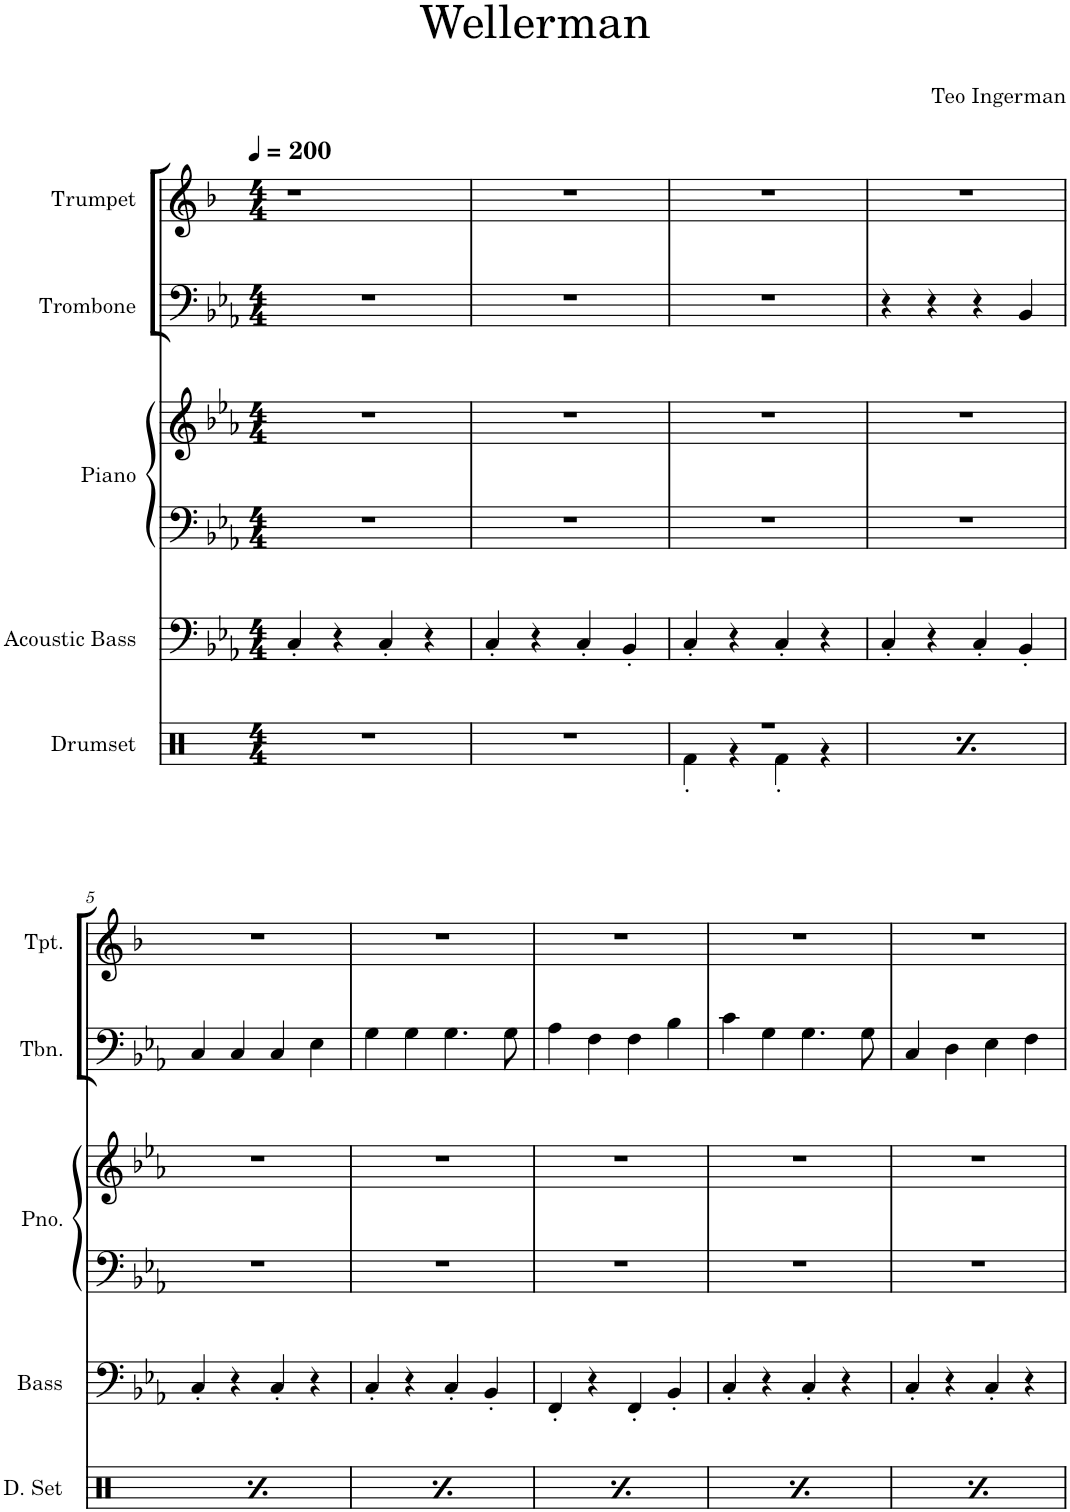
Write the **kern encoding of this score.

**kern	**kern	**kern	**kern	**kern	**kern
*part5	*part4	*part3	*part3	*part2	*part1
*staff6	*staff5	*staff4	*staff3	*staff2	*staff1
*I"Drumset	*I"Acoustic Bass	*I"Piano	*	*I"Trombone	*I"Trumpet
*I'D. Set	*I'Bass	*I'Pno.	*	*I'Tbn.	*I'Tpt.
*clefX	*clefF4	*clefF4	*clefG2	*clefF4	*clefG2
*	*Trd7c12	*	*	*	*Trd1c2
*k[]	*k[b-e-a-]	*k[b-e-a-]	*k[b-e-a-]	*k[b-e-a-]	*k[b-]
*M4/4	*M4/4	*M4/4	*M4/4	*M4/4	*M4/4
*MM200	*MM200	*MM200	*MM200	*MM200	*MM200
=1	=1	=1	=1	=1	=1
1r	4C'/	1r	1r	1r	1r
.	4r	.	.	.	.
.	4C'/	.	.	.	.
.	4r	.	.	.	.
=2	=2	=2	=2	=2	=2
1r	4C'/	1r	1r	1r	1r
.	4r	.	.	.	.
.	4C'/	.	.	.	.
.	4BB-'/	.	.	.	.
=3	=3	=3	=3	=3	=3
*^	*	*	*	*	*
1r	4Rf'\	4C'/	1r	1r	1r	1r
.	4r	4r	.	.	.	.
.	4Rf'\	4C'/	.	.	.	.
.	4r	4r	.	.	.	.
=4	=4	=4	=4	=4	=4	=4
1r	4Rf'\	4C'/	1r	1r	4r	1r
.	4r	4r	.	.	4r	.
.	4Rf'\	4C'/	.	.	4r	.
.	4r	4BB-'/	.	.	4BB-/	.
!!LO:LB:g=z
=5	=5	=5	=5	=5	=5	=5
1r	4Rf'\	4C'/	1r	1r	4C/	1r
.	4r	4r	.	.	4C/	.
.	4Rf'\	4C'/	.	.	4C/	.
.	4r	4r	.	.	4E-\	.
=6	=6	=6	=6	=6	=6	=6
1r	4Rf'\	4C'/	1r	1r	4G\	1r
.	4r	4r	.	.	4G\	.
.	4Rf'\	4C'/	.	.	4.G\	.
.	4r	4BB-'/	.	.	.	.
.	.	.	.	.	8G\	.
=7	=7	=7	=7	=7	=7	=7
1r	4Rf'\	4FF'/	1r	1r	4A-\	1r
.	4r	4r	.	.	4F\	.
.	4Rf'\	4FF'/	.	.	4F\	.
.	4r	4BB-'/	.	.	4B-\	.
=8	=8	=8	=8	=8	=8	=8
1r	4Rf'\	4C'/	1r	1r	4c\	1r
.	4r	4r	.	.	4G\	.
.	4Rf'\	4C'/	.	.	4.G\	.
.	4r	4r	.	.	.	.
.	.	.	.	.	8G\	.
=9	=9	=9	=9	=9	=9	=9
1r	4Rf'\	4C'/	1r	1r	4C/	1r
.	4r	4r	.	.	4D\	.
.	4Rf'\	4C'/	.	.	4E-\	.
.	4r	4r	.	.	4F\	.
*v	*v	*	*	*	*	*
=	=	=	=	=	=
*-	*-	*-	*-	*-	*-
